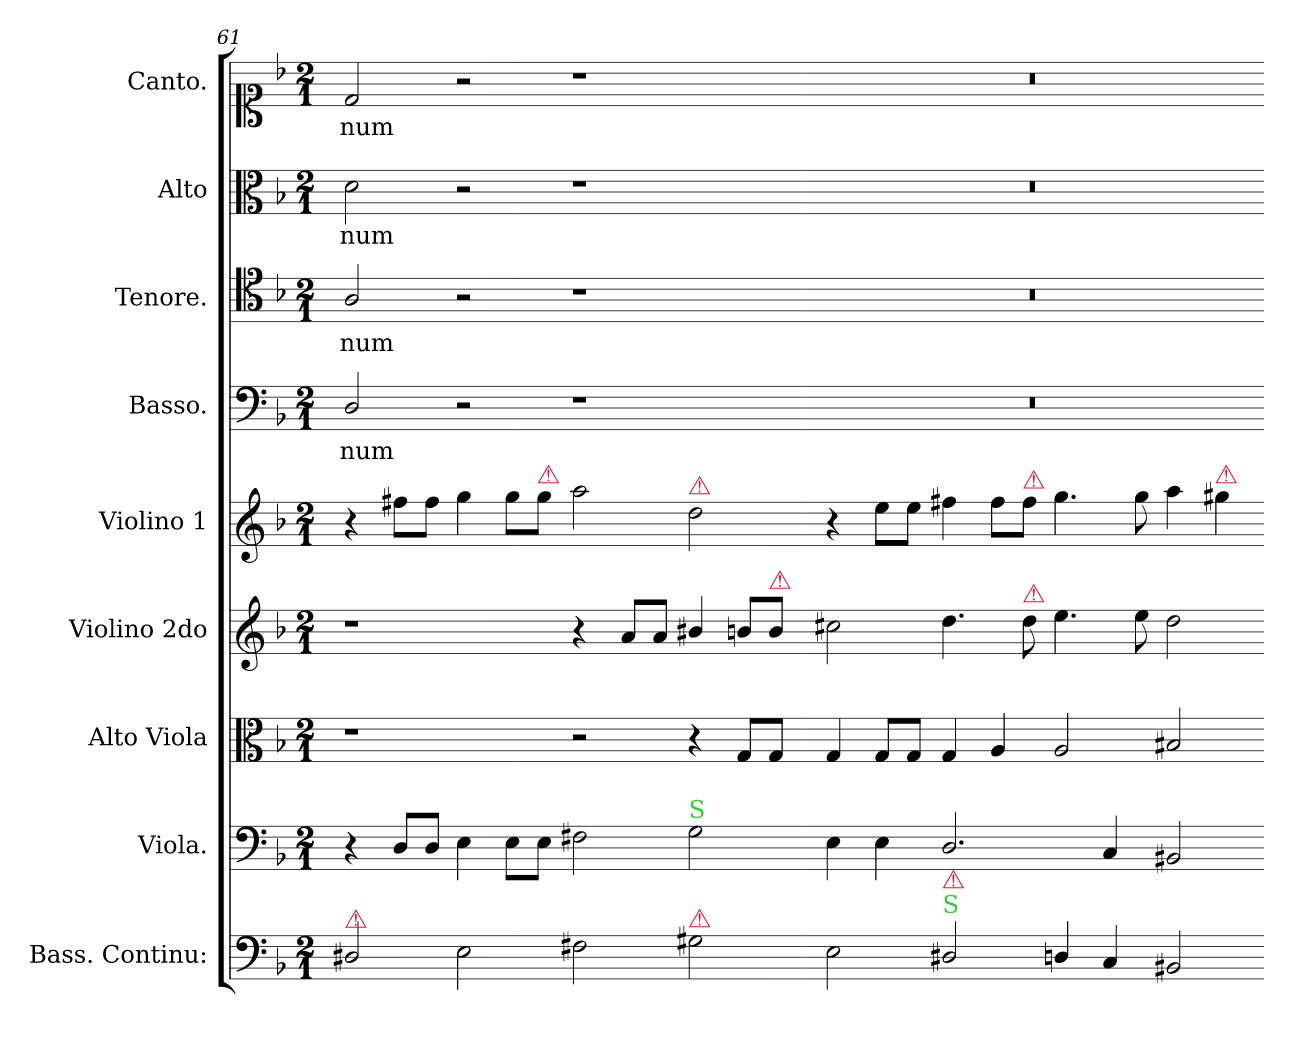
**kern	**kern	**kern	**kern	**kern	**kern	**text	**kern	**text	**kern	**text	**kern	**text
*part9	*part8	*part7	*part6	*part5	*part4	*part4	*part3	*part3	*part2	*part2	*part1	*part1
*staff9	*staff8	*staff7	*staff6	*staff5	*staff4	*staff4	*staff3	*staff3	*staff2	*staff2	*staff1	*staff1
*I"Bass. Continu:	*I"Viola.	*I"Alto Viola	*I"Violino 2do	*I"Violino 1	*I"Basso.	*	*I"Tenore.	*	*I"Alto	*	*I"Canto.	*
*	*I'vla	*I'a-vla	*I'vl2	*I'vl1	*I'B	*	*I'T	*	*I'A	*	*	*
*clefF4	*clefF4	*clefC3	*clefG2	*clefG2	*clefF4	*	*clefC4	*	*clefC3	*	*clefC1	*
*k[b-]	*k[b-]	*k[b-]	*k[b-]	*k[b-]	*k[b-]	*	*k[b-]	*	*k[b-]	*	*k[b-]	*
*M2/1	*M2/1	*M2/1	*M2/1	*M2/1	*M2/1	*	*M2/1	*	*M2/1	*	*M2/1	*
=61	=61	=61	=61	=61	=61	=61	=61	=61	=61	=61	=61	=61
!LO:TX:a:color=crimson:t=⚠	!	!	!	!	!	!	!	!	!	!	!	!
2D#X/	4r	1r	1r	4r	2D/	-num	2A/	-num	2d\	-num	2d/	-num
.	8D/L	.	.	8ff#X\L	.	.	.	.	.	.	.	.
.	8D/J	.	.	8ff#\J	.	.	.	.	.	.	.	.
2E\	4E\	.	.	4gg\	2r	.	2r	.	2r	.	2r	.
.	8E\L	.	.	8gg\L	.	.	.	.	.	.	.	.
!	!	!	!	!LO:TX:a:color=crimson:t=⚠	!	!	!	!	!	!	!	!
.	8E\J	.	.	8gg\J	.	.	.	.	.	.	.	.
2F#X\	2F#X\	2r	4r	2aa\	1r	.	1r	.	1r	.	1r	.
.	.	.	8a/L	.	.	.	.	.	.	.	.	.
.	.	.	8a/J	.	.	.	.	.	.	.	.	.
!	!	!	!	!LO:TX:a:color=crimson:t=⚠	!	!	!	!	!	!	!	!
!	!LO:TX:a:color=limegreen:t=S	!	!	!	!	!	!	!	!	!	!	!
!LO:TX:a:color=crimson:t=⚠	!	!	!	!	!	!	!	!	!	!	!	!
2G#X\	2G\	4r	4b#X/	2dd\	.	.	.	.	.	.	.	.
.	.	8G/L	8bn/L	.	.	.	.	.	.	.	.	.
!	!	!	!LO:TX:a:color=crimson:t=⚠	!	!	!	!	!	!	!	!	!
.	.	8G/J	8b/J	.	.	.	.	.	.	.	.	.
=62-	=62-	=62-	=62-	=62-	=62-	=62-	=62-	=62-	=62-	=62-	=62-	=62-
2E\	4E\	4G/	2cc#X\	4r	0r	.	0r	.	0r	.	0r	.
.	4E\	8G/L	.	8ee\L	.	.	.	.	.	.	.	.
.	.	8G/J	.	8ee\J	.	.	.	.	.	.	.	.
!LO:TX:a:color=limegreen:t=S	!	!	!	!	!	!	!	!	!	!	!	!
!LO:TX:a:color=crimson:t=⚠	!	!	!	!	!	!	!	!	!	!	!	!
2D#X/	2.D/	4G/	4.dd\	4ff#X\	.	.	.	.	.	.	.	.
.	.	4A/	.	8ff#\L	.	.	.	.	.	.	.	.
!	!	!	!	!LO:TX:a:color=crimson:t=⚠	!	!	!	!	!	!	!	!
!	!	!	!LO:TX:a:color=crimson:t=⚠	!	!	!	!	!	!	!	!	!
.	.	.	8dd\	8ff#\J	.	.	.	.	.	.	.	.
4Dn/	.	2A/	4.ee\	4.gg\	.	.	.	.	.	.	.	.
4C/	4C/	.	.	.	.	.	.	.	.	.	.	.
.	.	.	8ee\	8gg\	.	.	.	.	.	.	.	.
2BB#X/	2BB#X/	2B#X/	2dd\	4aa\	.	.	.	.	.	.	.	.
!	!	!	!	!LO:TX:a:color=crimson:t=⚠	!	!	!	!	!	!	!	!
.	.	.	.	4gg#X\	.	.	.	.	.	.	.	.
=-	=-	=-	=-	=-	=-	=-	=-	=-	=-	=-	=-	=-
*-	*-	*-	*-	*-	*-	*-	*-	*-	*-	*-	*-	*-
